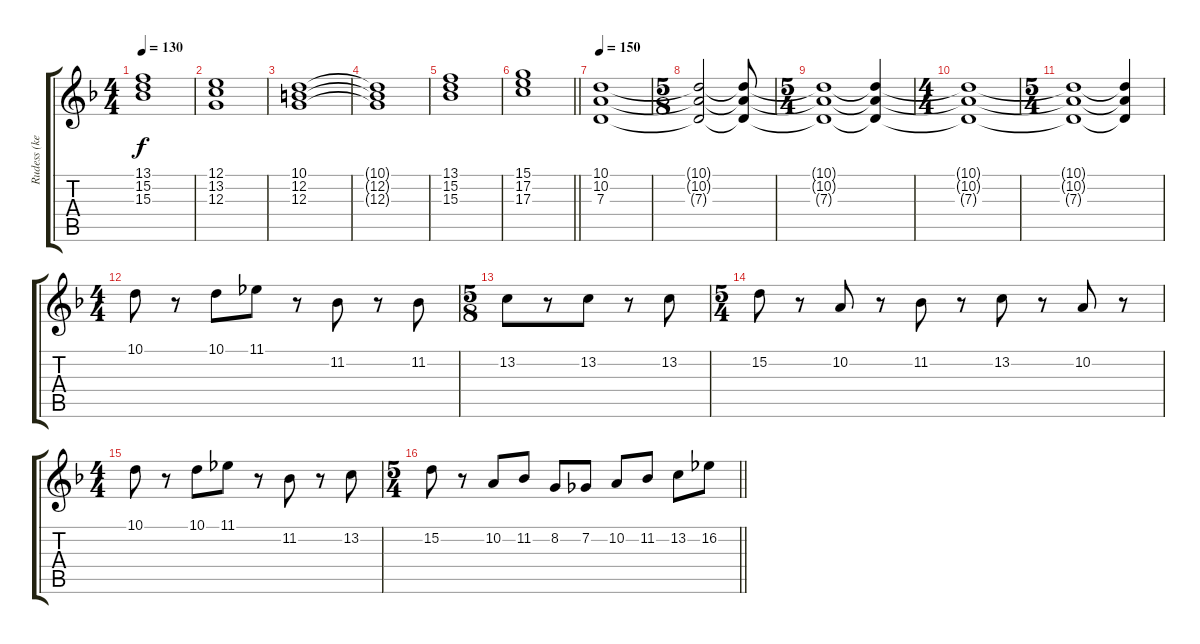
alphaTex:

\track ("Rudess (keyboard)" "Rudess (ke") {instrument stringensemble1}
\staff {score tabs}
\tuning (E4 B3 G3 D3 A2 E2) {hide}
\ts (4 4)
\tempo 130
\clef g2
\ks dminor
(13.1 15.2 15.3).1{dy f} |
(12.1 13.2 12.3).1 |
(10.1 12.2 12.3).1 |
(10.1{t} 12.2{t} 12.3{t}).1 |
(13.1 15.2 15.3).1 |
\barLineRight lightlight
(15.1 17.2 17.3).1 |
\tempo 150
(10.1 10.2 7.3).1{volume 12 instrument stringensemble1} |
\ts (5 8)
(10.1{t} 10.2{t} 7.3{t}).2 (10.1{t} 10.2{t} 7.3{t}).8 |
\ts (5 4)
(10.1{t} 10.2{t} 7.3{t}).1 (10.1{t} 10.2{t} 7.3{t}).4 |
\ts (4 4)
(10.1{t} 10.2{t} 7.3{t}).1 |
\ts (5 4)
(10.1{t} 10.2{t} 7.3{t}).1 (10.1{t} 10.2{t} 7.3{t}).4 |
\ts (4 4)
10.1.8 r.8 10.1.8 11.1.8 r.8 11.2.8 r.8 11.2.8 |
\ts (5 8)
13.2.8 r.8 13.2.8 r.8 13.2.8 |
\ts (5 4)
15.2.8 r.8 10.2.8 r.8 11.2.8 r.8 13.2.8 r.8 10.2.8 r.8 |
\ts (4 4)
10.1.8 r.8 10.1.8 11.1.8 r.8 11.2.8 r.8 13.2.8 |
\ts (5 4)
\barLineRight lightlight
15.2.8 r.8 10.2.8 11.2.8 8.2.8 7.2.8 10.2.8 11.2.8 13.2.8 16.2.8
